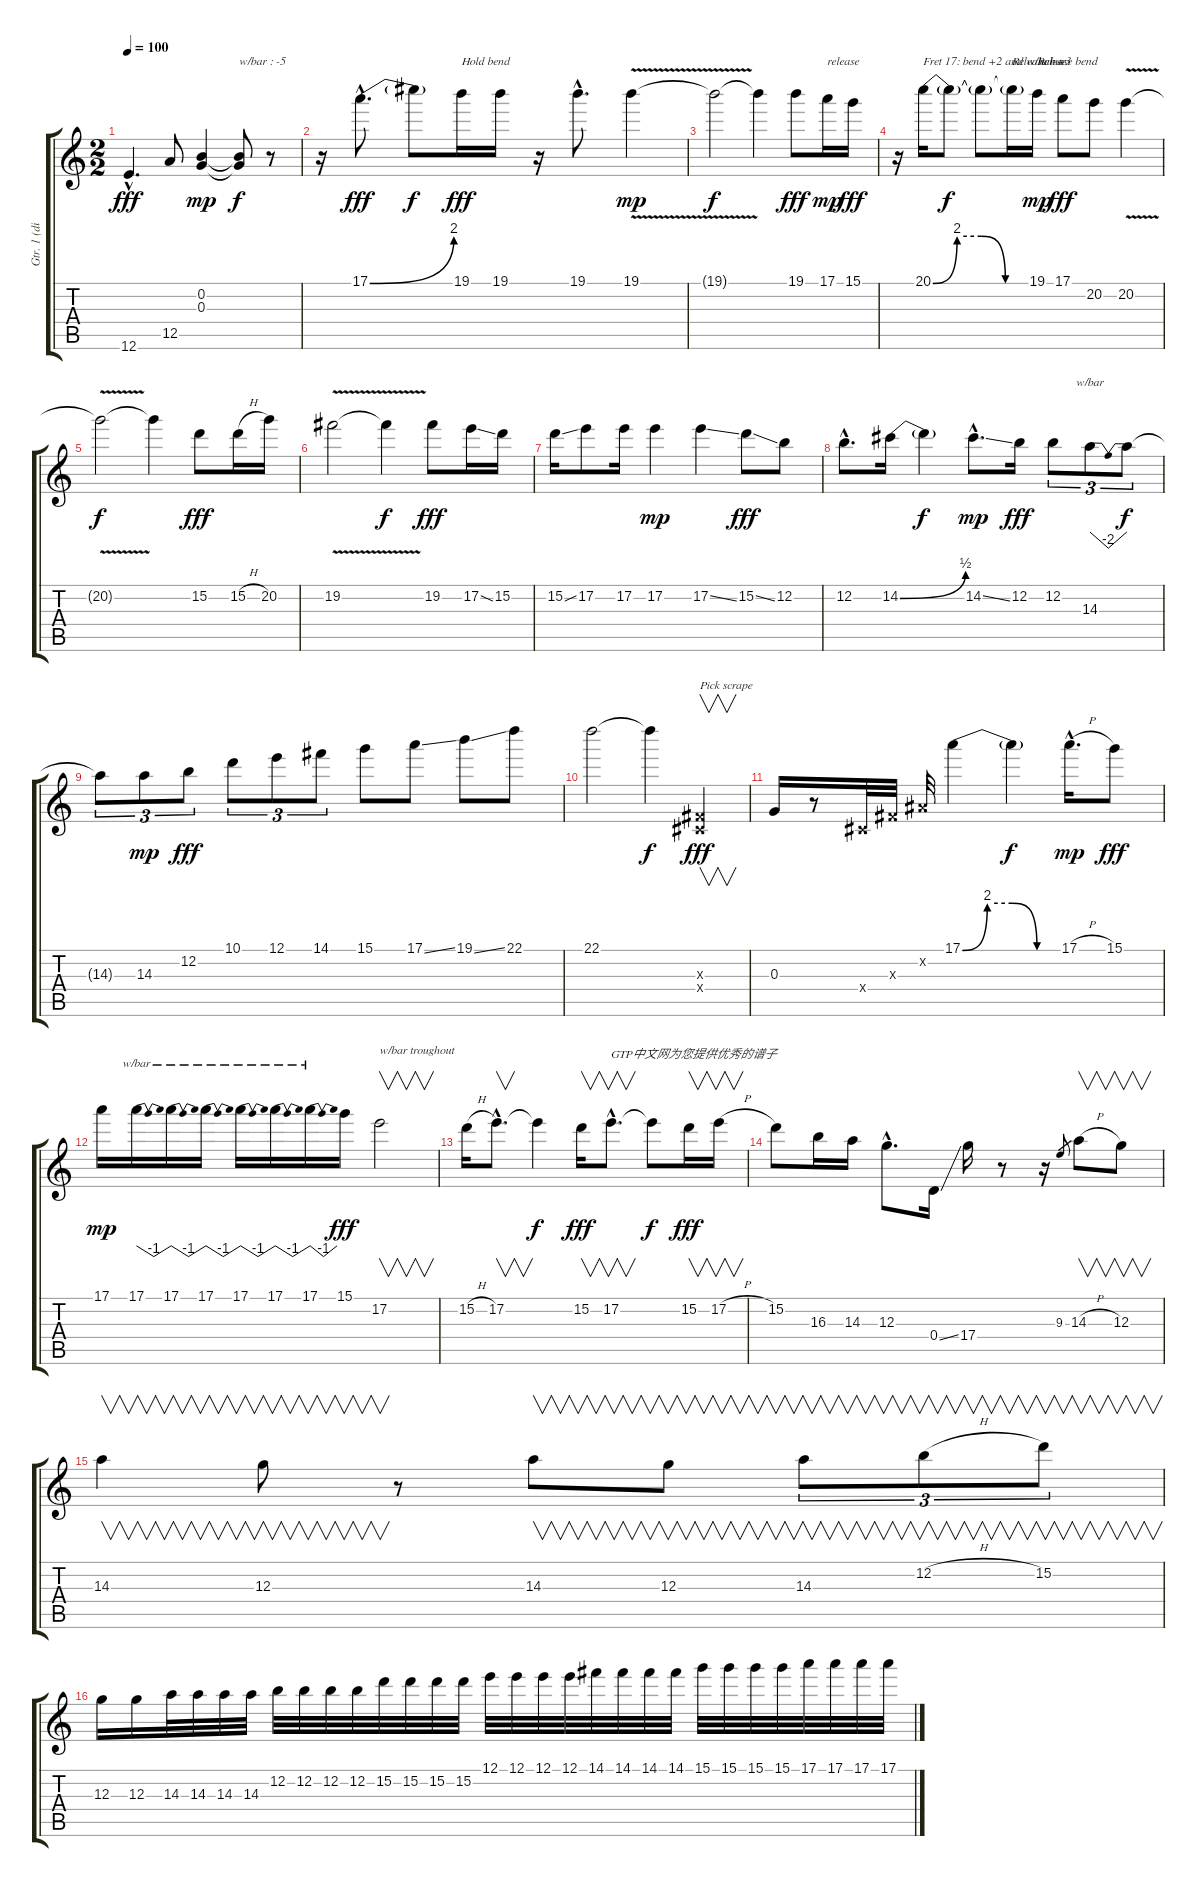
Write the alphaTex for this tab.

\track ("Gtr. 1 (disto.)" "Gtr. 1 (di") {instrument distortionguitar}
\staff {score tabs}
\tuning (E4 B3 G3 D3 A2 E2) {hide}
\ts (2 2)
\tempo 100
\clef g2
\ks c
12.6{hac}.4{d dy fff} 12.5.8 (0.2 0.3).4{dy mp} (0.2{t} 0.3{t}).8{txt "w/bar : -5" dy f} r.8 |
r.16 17.1{be (bend 0 0 60 8) hac}.8{d dy fff} 17.1{t}.8{dy f} 19.1.16{txt "Hold bend" dy fff} 19.1.16 r.16 19.1{hac}.8{d} 19.1{v}.4{dy mp} |
19.1{t}.2{dy f} 19.1{t}.4 19.1.8{dy fff} 17.1.16{txt "release" dy mp} 15.1.16{dy fff} |
r.16 20.1{be (custom 0 0 15 8 30 8 45 0 60 0)}.16{txt "Fret 17: bend +2 and w/bar +3"} 20.1{t}.8{dy f} 20.1{t}.8 20.1{t}.16{txt "Release bar"} 19.1.16{txt "Release bend" dy mp} 17.1.8{dy fff} 20.2.8 20.2{v}.4 |
20.2{t}.2{dy f} 20.2{t}.4 15.2.8{dy fff} 15.2{h}.16 20.2.16 |
19.2{v}.2 19.2{t}.4{dy f} 19.2.8{dy fff} 17.2{ss}.16 15.2.16 |
15.2{ss}.16 17.2.8 17.2.16 17.2.4{dy mp} 17.2{ss}.4 15.2{ss}.8{dy fff} 12.2.8 |
12.2{hac}.8{d} 14.2{be (bend 0 0 60 2)}.16 14.2{t}.4{dy f} 14.2{ss hac}.8{d dy mp} 12.2.16{dy fff} 12.2.8{tu (3 2)} 14.3.8{tu (3 2) tbe (dip default 0 0 30 -8 60 0)} 14.3{t}.8{tu (3 2) dy f} |
14.3{t}.8{tu (3 2)} 14.3.8{tu (3 2) dy mp} 12.2.8{tu (3 2) dy fff} 10.1.8{tu (3 2)} 12.1.8{tu (3 2)} 14.1.8{tu (3 2)} 15.1.8 17.1{ss}.8 19.1{ss}.8 22.1.8 |
22.1.2 22.1{t}.4{dy f} (-1.3{x} -1.4{x}).4{v txt "Pick scrape" dy fff} |
0.3.16 r.8 -1.4{x}.32 -1.3{x}.32 -1.2{x}.32 17.1{be (custom 0 0 15 8 30 8 45 0 60 0)}.4 17.1{t}.4{dy f} 17.1{h hac}.16{d dy mp} 15.1.8{dy fff} |
17.1.16{dy mp} 17.1.16{tbe (dip default 0 0 30 -4 60 0)} 17.1.16{tbe (dip default 0 0 30 -4 60 0)} 17.1.16{tbe (dip default 0 0 30 -4 60 0)} 17.1.16{tbe (dip default 0 0 30 -4 60 0)} 17.1.16{tbe (dip default 0 0 30 -4 60 0)} 17.1.16{tbe (dip default 0 0 30 -4 60 0)} 15.1.16{dy fff} 17.2.2{v txt "w/bar troughout"} |
15.2{h}.16 17.2{hac}.8{v d} 17.2{t}.4{dy f} 15.2.16{v dy fff} 17.2{hac}.8{v d txt "GTP中文网为您提供优秀的谱子"} 17.2{t}.8{dy f} 15.2.16{v dy fff} 17.2{h}.16{v} |
15.2.8 16.3.16 14.3.16 12.3{hac}.8{d} 0.4{ss}.16 17.4.16 r.8 r.16 9.3.8{gr} 14.3{h}.8{v} 12.3.8{v} |
14.3.4{v} 12.3.8{v} r.8 14.3.8{v} 12.3.8{v} 14.3.8{v tu (3 2)} 12.2{h}.8{v tu (3 2)} 15.2.8{v tu (3 2)} |
12.3.16 12.3.16 14.3.32 14.3.32 14.3.32 14.3.32 12.2.32 12.2.32 12.2.32 12.2.32 15.2.32 15.2.32 15.2.32 15.2.32 12.1.32 12.1.32 12.1.32 12.1.32 14.1.32 14.1.32 14.1.32 14.1.32 15.1.32 15.1.32 15.1.32 15.1.32 17.1.32 17.1.32 17.1.32 17.1.32
